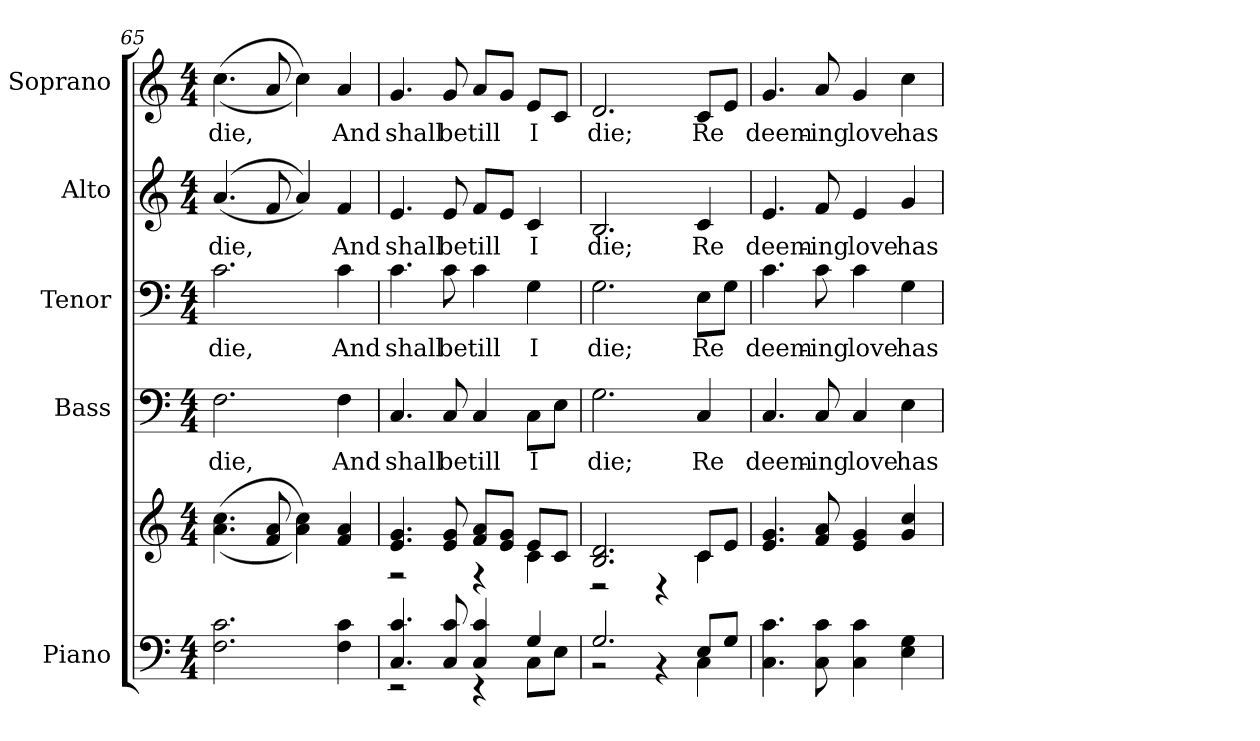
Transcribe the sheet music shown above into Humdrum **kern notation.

**kern	**kern	**kern	**text	**kern	**text	**kern	**text	**kern	**text
*part5	*part5	*part4	*part4	*part3	*part3	*part2	*part2	*part1	*part1
*staff6	*staff5	*staff4	*staff4	*staff3	*staff3	*staff2	*staff2	*staff1	*staff1
*I"Piano	*	*I"Bass	*	*I"Tenor	*	*I"Alto	*	*I"Soprano	*
*I'Pno.	*	*I'B.	*	*I'T.	*	*I'A.	*	*I'S.	*
*clefF4	*clefG2	*clefF4	*	*clefF4	*	*clefG2	*	*clefG2	*
*k[]	*k[]	*k[]	*	*k[]	*	*k[]	*	*k[]	*
*C:	*C:	*C:	*	*C:	*	*C:	*	*C:	*
*M4/4	*M4/4	*M4/4	*	*M4/4	*	*M4/4	*	*M4/4	*
=65	=65	=65	=65	=65	=65	=65	=65	=65	=65
!	!	!	!LO:LY:b:color=#000000	!	!	!	!	!	!
!	!	!	!	!	!LO:LY:b:color=#000000	!	!	!	!
!	!	!	!	!	!	!	!LO:LY:b:color=#000000	!	!
!	!	!	!	!	!	!	!	!	!LO:LY:b:color=#000000
2.Fi\ 2.ci	((4.ai\ 4.cci	2.Fi\	die,	2.ci\	die,	((4.ai/	die,	((4.cci\	die,
.	8fi/ 8ai	.	.	.	.	8fi/	.	8ai/	.
.	4ai\ 4cci))	.	.	.	.	4ai/))	.	4cci\))	.
!	!	!	!LO:LY:b:color=#000000	!	!	!	!	!	!
!	!	!	!	!	!LO:LY:b:color=#000000	!	!	!	!
!	!	!	!	!	!	!	!LO:LY:b:color=#000000	!	!
!	!	!	!	!	!	!	!	!	!LO:LY:b:color=#000000
4Fi\ 4ci	4fi/ 4ai	4Fi\	And	4ci\	And	4fi/	And	4ai/	And
=66	=66	=66	=66	=66	=66	=66	=66	=66	=66
*^	*^	*	*	*	*	*	*	*	*
!	!	!	!	!	!LO:LY:b:color=#000000	!	!	!	!	!	!
!	!	!	!	!	!	!	!LO:LY:b:color=#000000	!	!	!	!
!	!	!	!	!	!	!	!	!	!LO:LY:b:color=#000000	!	!
!	!	!	!	!	!	!	!	!	!	!	!LO:LY:b:color=#000000
4.Ci/ 4.ci	2r	4.ei/ 4.gi	2r	4.Ci/	shall	4.ci\	shall	4.ei/	shall	4.gi/	shall
!	!	!	!	!	!LO:LY:b:color=#000000	!	!	!	!	!	!
!	!	!	!	!	!	!	!LO:LY:b:color=#000000	!	!	!	!
!	!	!	!	!	!	!	!	!	!LO:LY:b:color=#000000	!	!
!	!	!	!	!	!	!	!	!	!	!	!LO:LY:b:color=#000000
8Ci/ 8ci	.	8ei/ 8gi	.	8Ci/	be	8ci\	be	8ei/	be	8gi/	be
!	!	!	!	!	!LO:LY:b:color=#000000	!	!	!	!	!	!
!	!	!	!	!	!	!	!LO:LY:b:color=#000000	!	!	!	!
!	!	!	!	!	!	!	!	!	!LO:LY:b:color=#000000	!	!
!	!	!	!	!	!	!	!	!	!	!	!LO:LY:b:color=#000000
4Ci/ 4ci	4r	8fi/ 8aiL	4r	4Ci/	till	4ci\	till	8fi/L	till	8ai/L	till
.	.	8ei/ 8giJ	.	.	.	.	.	8ei/J	.	8gi/J	.
!	!	!	!	!	!LO:LY:b:color=#000000	!	!	!	!	!	!
!	!	!	!	!	!	!	!LO:LY:b:color=#000000	!	!	!	!
!	!	!	!	!	!	!	!	!	!LO:LY:b:color=#000000	!	!
!	!	!	!	!	!	!	!	!	!	!	!LO:LY:b:color=#000000
4Gi/	8Ci\L	8ei/L	4ci\	8Ci\L	I	4Gi\	I	4ci/	I	8ei/L	I
.	8Ei\J	8ci/J	.	8Ei\J	.	.	.	.	.	8ci/J	.
=67	=67	=67	=67	=67	=67	=67	=67	=67	=67	=67	=67
!	!	!	!	!	!LO:LY:b:color=#000000	!	!	!	!	!	!
!	!	!	!	!	!	!	!LO:LY:b:color=#000000	!	!	!	!
!	!	!	!	!	!	!	!	!	!LO:LY:b:color=#000000	!	!
!	!	!	!	!	!	!	!	!	!	!	!LO:LY:b:color=#000000
2.Gi/	2r	2.Bi/ 2.di	2r	2.Gi\	die;	2.Gi\	die;	2.Bi/	die;	2.di/	die;
.	4r	.	4r	.	.	.	.	.	.	.	.
!	!	!	!	!	!LO:LY:b:color=#000000	!	!	!	!	!	!
!	!	!	!	!	!	!	!LO:LY:b:color=#000000	!	!	!	!
!	!	!	!	!	!	!	!	!	!LO:LY:b:color=#000000	!	!
!	!	!	!	!	!	!	!	!	!	!	!LO:LY:b:color=#000000
8Ei/L	4Ci\	8ci/L	4ci\	4Ci/	Re	8Ei\L	Re	4ci/	Re	8ci/L	Re
8Gi/J	.	8ei/J	.	.	.	8Gi\J	.	.	.	8ei/J	.
*v	*v	*	*	*	*	*	*	*	*	*	*
*	*v	*v	*	*	*	*	*	*	*	*
=68	=68	=68	=68	=68	=68	=68	=68	=68	=68
!	!	!	!LO:LY:b:color=#000000	!	!	!	!	!	!
!	!	!	!	!	!LO:LY:b:color=#000000	!	!	!	!
!	!	!	!	!	!	!	!LO:LY:b:color=#000000	!	!
!	!	!	!	!	!	!	!	!	!LO:LY:b:color=#000000
4.Ci\ 4.ci	4.ei/ 4.gi	4.Ci/	deem-	4.ci\	deem-	4.ei/	deem-	4.gi/	deem-
!	!	!	!LO:LY:b:color=#000000	!	!	!	!	!	!
!	!	!	!	!	!LO:LY:b:color=#000000	!	!	!	!
!	!	!	!	!	!	!	!LO:LY:b:color=#000000	!	!
!	!	!	!	!	!	!	!	!	!LO:LY:b:color=#000000
8Ci\ 8ci	8fi/ 8ai	8Ci/	-ing	8ci\	-ing	8fi/	-ing	8ai/	-ing
!	!	!	!LO:LY:b:color=#000000	!	!	!	!	!	!
!	!	!	!	!	!LO:LY:b:color=#000000	!	!	!	!
!	!	!	!	!	!	!	!LO:LY:b:color=#000000	!	!
!	!	!	!	!	!	!	!	!	!LO:LY:b:color=#000000
4Ci\ 4ci	4ei/ 4gi	4Ci/	love	4ci\	love	4ei/	love	4gi/	love
!	!	!	!LO:LY:b:color=#000000	!	!	!	!	!	!
!	!	!	!	!	!LO:LY:b:color=#000000	!	!	!	!
!	!	!	!	!	!	!	!LO:LY:b:color=#000000	!	!
!	!	!	!	!	!	!	!	!	!LO:LY:b:color=#000000
4Ei\ 4Gi	4gi/ 4cci	4Ei\	has	4Gi\	has	4gi/	has	4cci\	has
=	=	=	=	=	=	=	=	=	=
*-	*-	*-	*-	*-	*-	*-	*-	*-	*-
